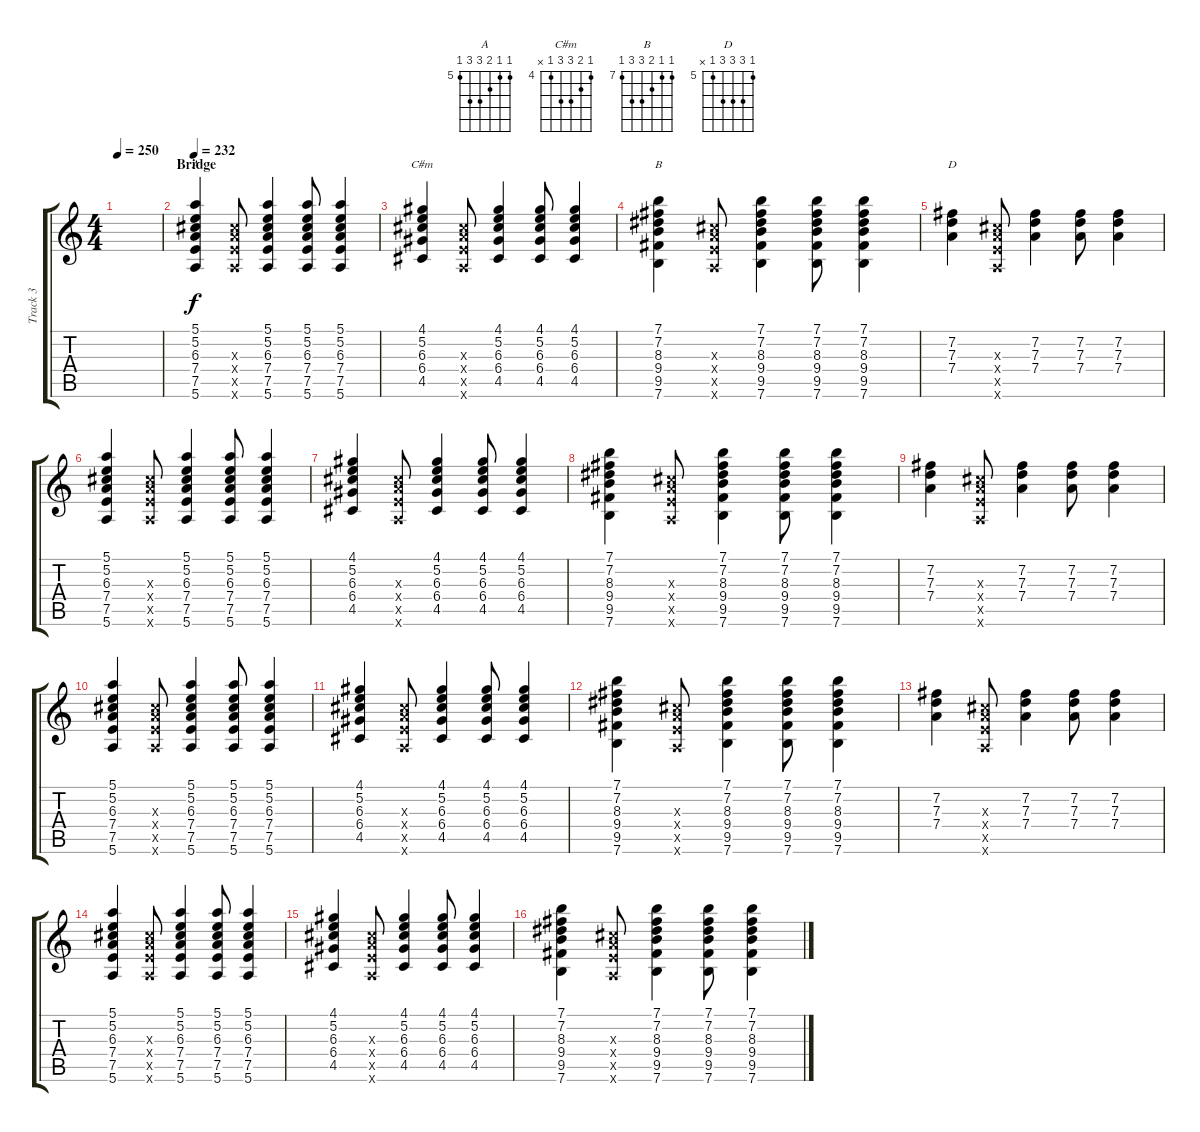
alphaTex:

\track ("Track 3" "Track 3") {instrument electricguitarclean}
\staff {score tabs}
\tuning (E4 B3 G3 D3 A2 E2) {hide}
\chord ("A" 5 5 6 7 7 5) {firstfret 5}
\chord ("C#m" 4 5 6 6 4 x) {firstfret 4}
\chord ("B" 7 7 8 9 9 7) {firstfret 7}
\chord ("D" 5 7 7 7 5 x) {firstfret 5}
\ts (4 4)
\tempo 250
\clef g2
\ks c
|
\section ("" "Bridge")
\tempo 232
(5.1 5.2 6.3 7.4 7.5 5.6).4{ch "A"} (6.3{x} 7.4{x} 7.5{x} 5.6{x}).8 (5.1 5.2 6.3 7.4 7.5 5.6).4 (5.1 5.2 6.3 7.4 7.5 5.6).8 (5.1 5.2 6.3 7.4 7.5 5.6).4 |
(4.1 5.2 6.3 6.4 4.5).4{ch "C#m"} (6.3{x} 7.4{x} 7.5{x} 5.6{x}).8 (4.1 5.2 6.3 6.4 4.5).4 (4.1 5.2 6.3 6.4 4.5).8 (4.1 5.2 6.3 6.4 4.5).4 |
(7.1 7.2 8.3 9.4 9.5 7.6).4{ch "B"} (6.3{x} 7.4{x} 7.5{x} 5.6{x}).8 (7.1 7.2 8.3 9.4 9.5 7.6).4 (7.1 7.2 8.3 9.4 9.5 7.6).8 (7.1 7.2 8.3 9.4 9.5 7.6).4 |
(7.2 7.3 7.4).4{ch "D"} (6.3{x} 7.4{x} 7.5{x} 5.6{x}).8 (7.2 7.3 7.4).4 (7.2 7.3 7.4).8 (7.2 7.3 7.4).4 |
(5.1 5.2 6.3 7.4 7.5 5.6).4 (6.3{x} 7.4{x} 7.5{x} 5.6{x}).8 (5.1 5.2 6.3 7.4 7.5 5.6).4 (5.1 5.2 6.3 7.4 7.5 5.6).8 (5.1 5.2 6.3 7.4 7.5 5.6).4 |
(4.1 5.2 6.3 6.4 4.5).4 (6.3{x} 7.4{x} 7.5{x} 5.6{x}).8 (4.1 5.2 6.3 6.4 4.5).4 (4.1 5.2 6.3 6.4 4.5).8 (4.1 5.2 6.3 6.4 4.5).4 |
(7.1 7.2 8.3 9.4 9.5 7.6).4 (6.3{x} 7.4{x} 7.5{x} 5.6{x}).8 (7.1 7.2 8.3 9.4 9.5 7.6).4 (7.1 7.2 8.3 9.4 9.5 7.6).8 (7.1 7.2 8.3 9.4 9.5 7.6).4 |
(7.2 7.3 7.4).4 (6.3{x} 7.4{x} 7.5{x} 5.6{x}).8 (7.2 7.3 7.4).4 (7.2 7.3 7.4).8 (7.2 7.3 7.4).4 |
(5.1 5.2 6.3 7.4 7.5 5.6).4 (6.3{x} 7.4{x} 7.5{x} 5.6{x}).8 (5.1 5.2 6.3 7.4 7.5 5.6).4 (5.1 5.2 6.3 7.4 7.5 5.6).8 (5.1 5.2 6.3 7.4 7.5 5.6).4 |
(4.1 5.2 6.3 6.4 4.5).4 (6.3{x} 7.4{x} 7.5{x} 5.6{x}).8 (4.1 5.2 6.3 6.4 4.5).4 (4.1 5.2 6.3 6.4 4.5).8 (4.1 5.2 6.3 6.4 4.5).4 |
(7.1 7.2 8.3 9.4 9.5 7.6).4 (6.3{x} 7.4{x} 7.5{x} 5.6{x}).8 (7.1 7.2 8.3 9.4 9.5 7.6).4 (7.1 7.2 8.3 9.4 9.5 7.6).8 (7.1 7.2 8.3 9.4 9.5 7.6).4 |
(7.2 7.3 7.4).4 (6.3{x} 7.4{x} 7.5{x} 5.6{x}).8 (7.2 7.3 7.4).4 (7.2 7.3 7.4).8 (7.2 7.3 7.4).4 |
(5.1 5.2 6.3 7.4 7.5 5.6).4 (6.3{x} 7.4{x} 7.5{x} 5.6{x}).8 (5.1 5.2 6.3 7.4 7.5 5.6).4 (5.1 5.2 6.3 7.4 7.5 5.6).8 (5.1 5.2 6.3 7.4 7.5 5.6).4 |
(4.1 5.2 6.3 6.4 4.5).4 (6.3{x} 7.4{x} 7.5{x} 5.6{x}).8 (4.1 5.2 6.3 6.4 4.5).4 (4.1 5.2 6.3 6.4 4.5).8 (4.1 5.2 6.3 6.4 4.5).4 |
(7.1 7.2 8.3 9.4 9.5 7.6).4 (6.3{x} 7.4{x} 7.5{x} 5.6{x}).8 (7.1 7.2 8.3 9.4 9.5 7.6).4 (7.1 7.2 8.3 9.4 9.5 7.6).8 (7.1 7.2 8.3 9.4 9.5 7.6).4
